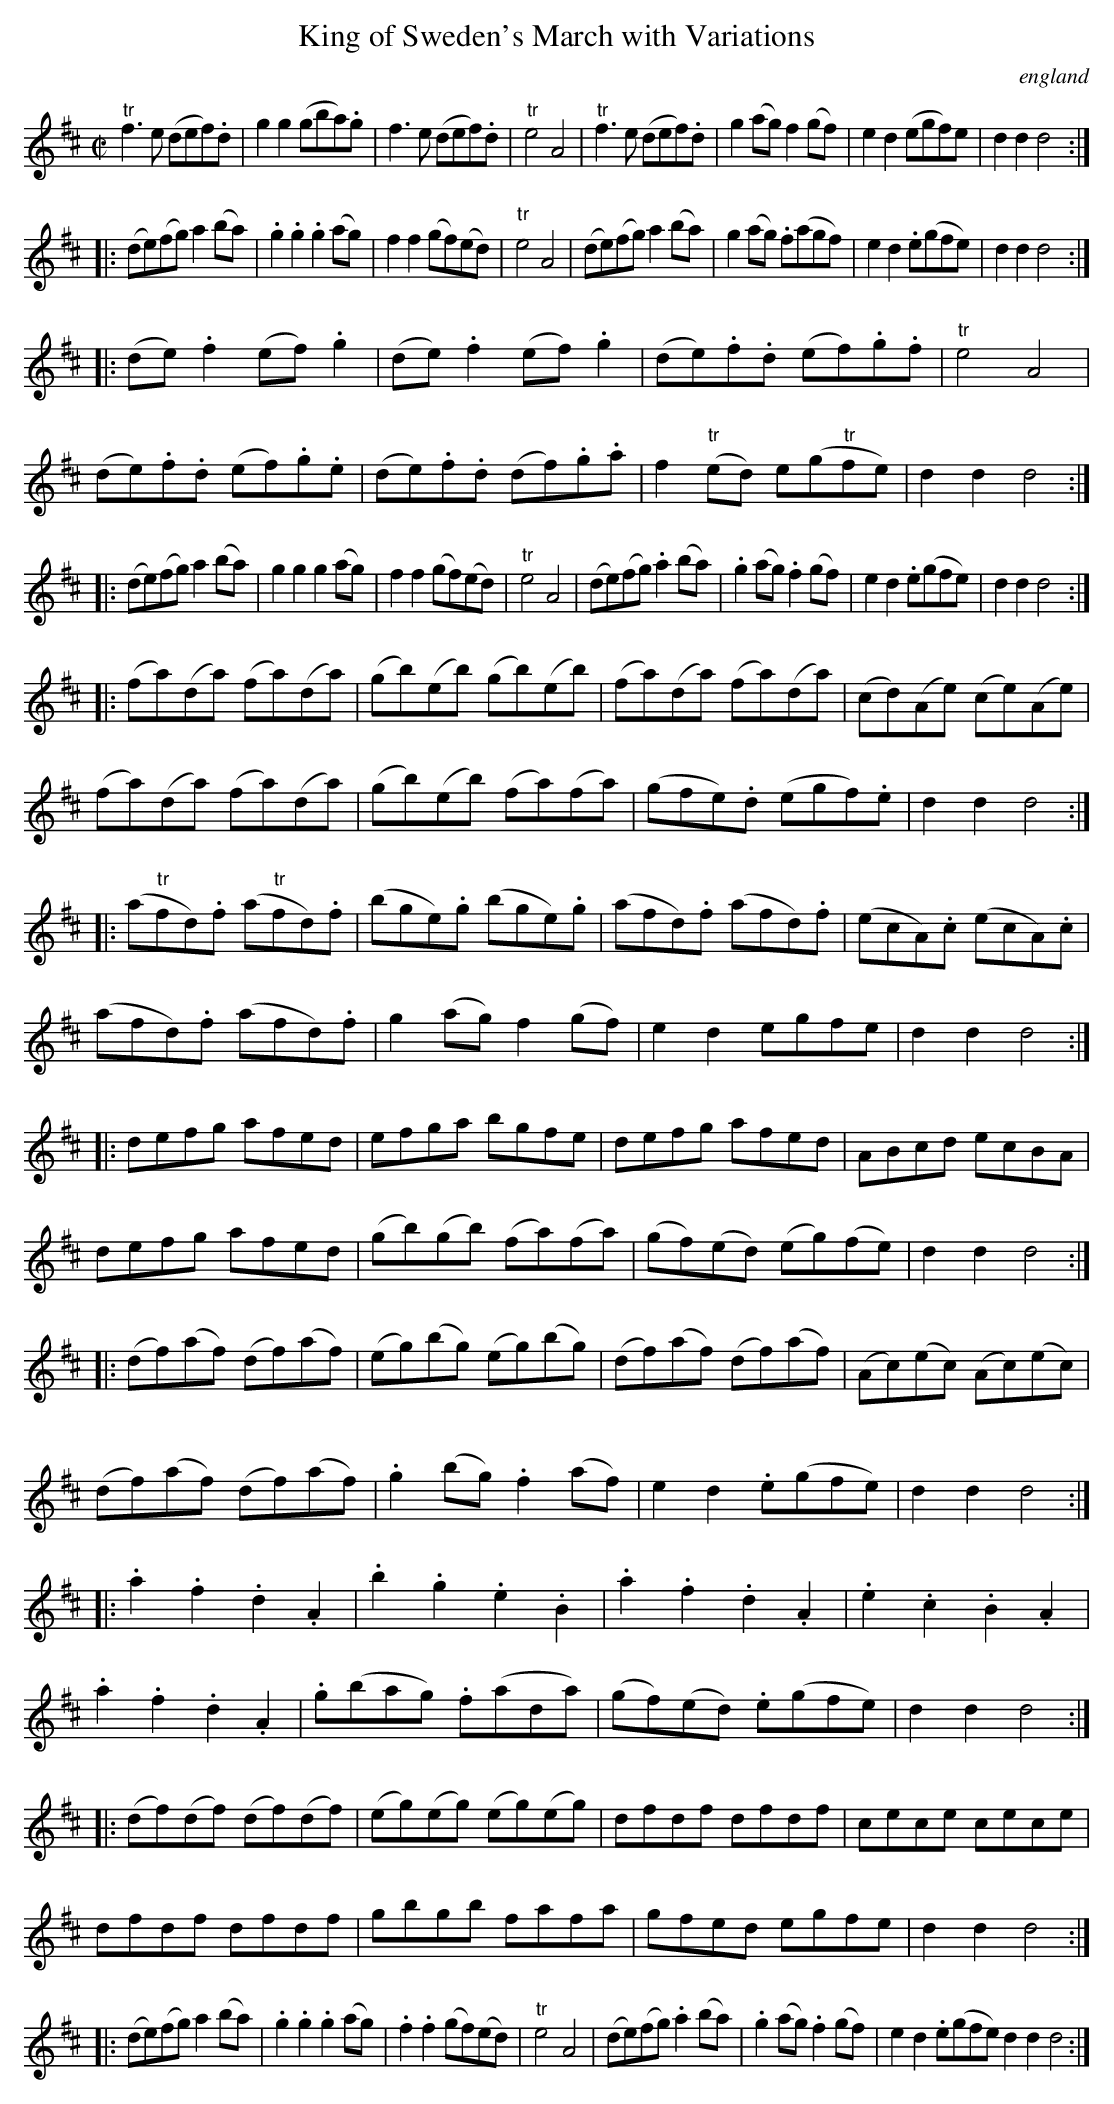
X:1
T:King of Sweden's March with Variations
O:england
M:C|
K:D
"tr"f3e (def).d| g2g2 (gba).g| f3e (def).d| "tr"e4 A4|\
"tr"f3e (def).d| g2(ag) f2(gf)| e2d2 (egf)e| d2d2 d4::
(de)(fg) a2(ba)| .g2.g2.g2 (ag)| f2f2 (gf)(ed)| "tr"e4 A4|\
(de)(fg) a2(ba)| g2(ag) .f(agf)| e2d2 .e(gfe)| d2d2 d4::
(de).f2 (ef).g2| (de).f2 (ef).g2| \
(de).f.d (ef).g.f| "tr"e4 A4|
(de).f.d (ef).g.e| (de).f.d (df).g.a| \
f2"tr"(ed) e(g"tr"fe)| d2d2 d4::
(de)(fg) a2(ba)| g2g2g2 (ag)| f2f2 (gf)(ed)| "tr"e4 A4|\
(de)(fg) .a2(ba)| .g2(ag) .f2(gf)| e2d2 .e(gfe)| d2d2 d4::
(fa)(da) (fa)(da)| (gb)(eb) (gb)(eb)| \
(fa)(da) (fa)(da) | (cd)(Ae) (ce)(Ae)|
(fa)(da) (fa)(da)| (gb)(eb) (fa)(fa)| \
(gfe).d (egf).e| d2d2 d4::
(a"tr"fd).f (a"tr"fd).f| (bge).g (bge).g|\
(afd).f (afd).f| (ecA).c (ecA).c|
(afd).f (afd).f| g2(ag) f2(gf)|\
e2d2 egfe| d2d2 d4::
defg afed| efga bgfe| defg afed| ABcd ecBA|
defg afed| (gb)(gb) (fa)(fa)| (gf)(ed) (eg)(fe)| d2d2 d4::
(df)(af) (df)(af)| (eg)(bg) (eg)(bg)| \
(df)(af) (df)(af)| (Ac)(ec) (Ac)(ec)|
(df)(af) (df)(af)| .g2(bg) .f2(af)| \
e2d2 .e(gfe)| d2d2 d4::
.a2.f2 .d2.A2| .b2.g2 .e2.B2| .a2.f2 .d2.A2| .e2.c2 .B2.A2|
.a2.f2 .d2.A2| .g(bag) .f(ada)| (gf)(ed) .e(gfe)| d2d2 d4::
(df)(df) (df)(df)| (eg)(eg) (eg)(eg)| dfdf dfdf| cece cece|
dfdf dfdf| gbgb fafa| gfed egfe| d2d2 d4 ::
(de)(fg) a2(ba)| .g2.g2 .g2(ag)| .f2.f2 (gf)(ed)| "tr"e4A4|\
(de)(fg) .a2(ba)| .g2(ag) .f2(gf)| e2d2 .e(gfe) d2d2 d4:|
